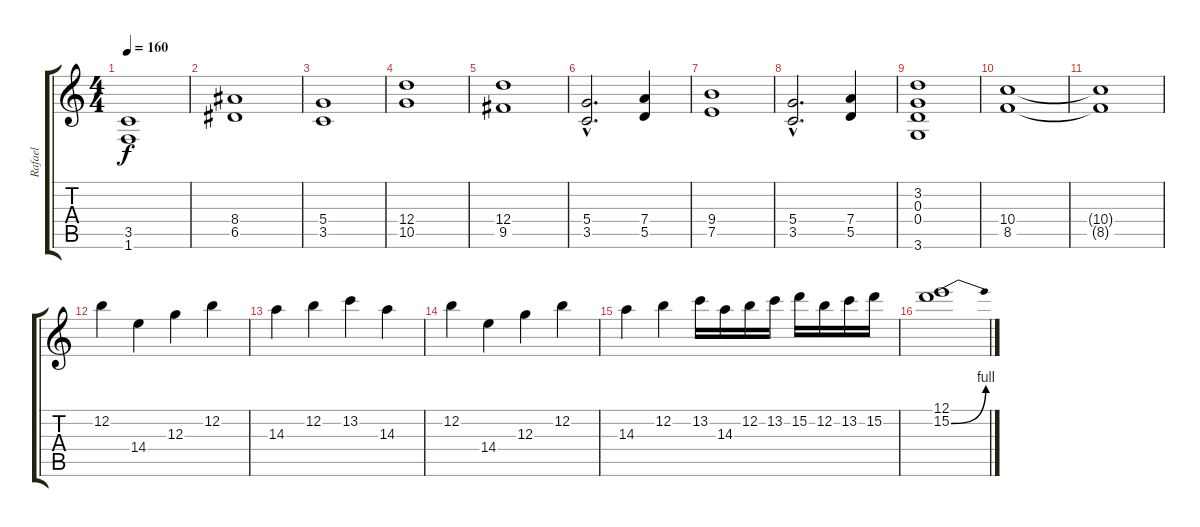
\track ("Rafael" "Rafael") {instrument distortionguitar}
\staff {score tabs}
\tuning (E4 B3 G3 D3 A2 E2) {hide}
\ts (4 4)
\tempo 160
\clef g2
\ks c
(3.5 1.6).1{dy f} |
(8.4 6.5).1 |
(5.4 3.5).1 |
(12.4 10.5).1 |
(12.4 9.5).1 |
(5.4{hac} 3.5{hac}).2{d} (7.4 5.5).4 |
(9.4 7.5).1 |
(5.4{hac} 3.5{hac}).2{d} (7.4 5.5).4 |
(3.2 0.3 0.4 3.6).1 |
(10.4 8.5).1 |
(10.4{t} 8.5{t}).1 |
12.2.4 14.4.4 12.3.4 12.2.4 |
14.3.4 12.2.4 13.2.4 14.3.4 |
12.2.4 14.4.4 12.3.4 12.2.4 |
14.3.4 12.2.4 13.2.16 14.3.16 12.2.16 13.2.16 15.2.16 12.2.16 13.2.16 15.2.16 |
(12.1 15.2{be (bend 0 0 60 4)}).1
